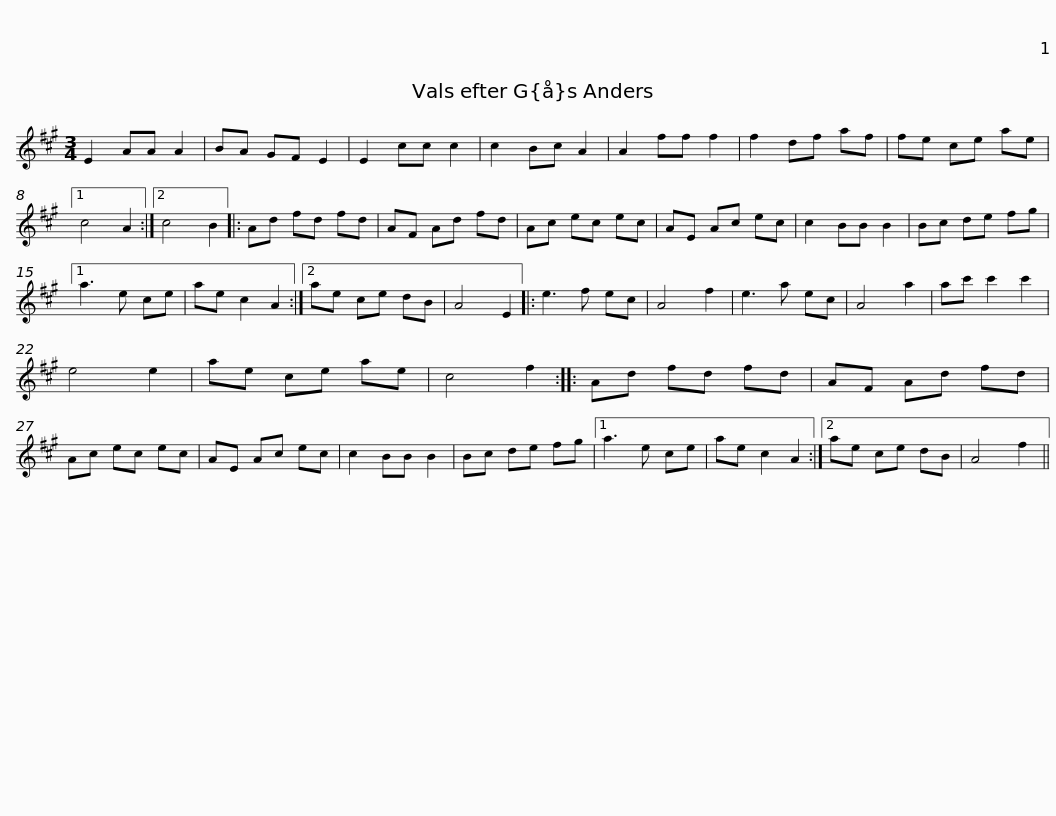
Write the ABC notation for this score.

X:1
L:1/8
M:3/4
I:linebreak $
K:A
V:1 treble
V:1
 E2 AA A2 | BA GF E2 | E2 cc c2 | c2 Bc A2 | A2 ff f2 | %5
 f2 df af | fe ce ae |1 c4 A2 :|2 c4 B2 |:$ Ad fd fd | %10
 AF Ad fd | Ac ec ec | AE Ac ec | c2 BB B2 | Bc de fg |1 %15
 a3 e ce | ae c2 A2 :|2$ ae ce dB | A4 E2 |: e3 f ec | %20
 A4 f2 | e3 a ec | A4 a2 | ac' c'2 c'2 | e4 e2 | %25
 ae ce ae | c4 f2 ::$ Ad fd fd | AF Ad fd | Ac ec ec | %30
 AE Ac ec | c2 BB B2 | Bc de fg |1 a3 e ce | ae c2 A2 :|2$ %35
 ae ce dB | A4 f2 || %37
